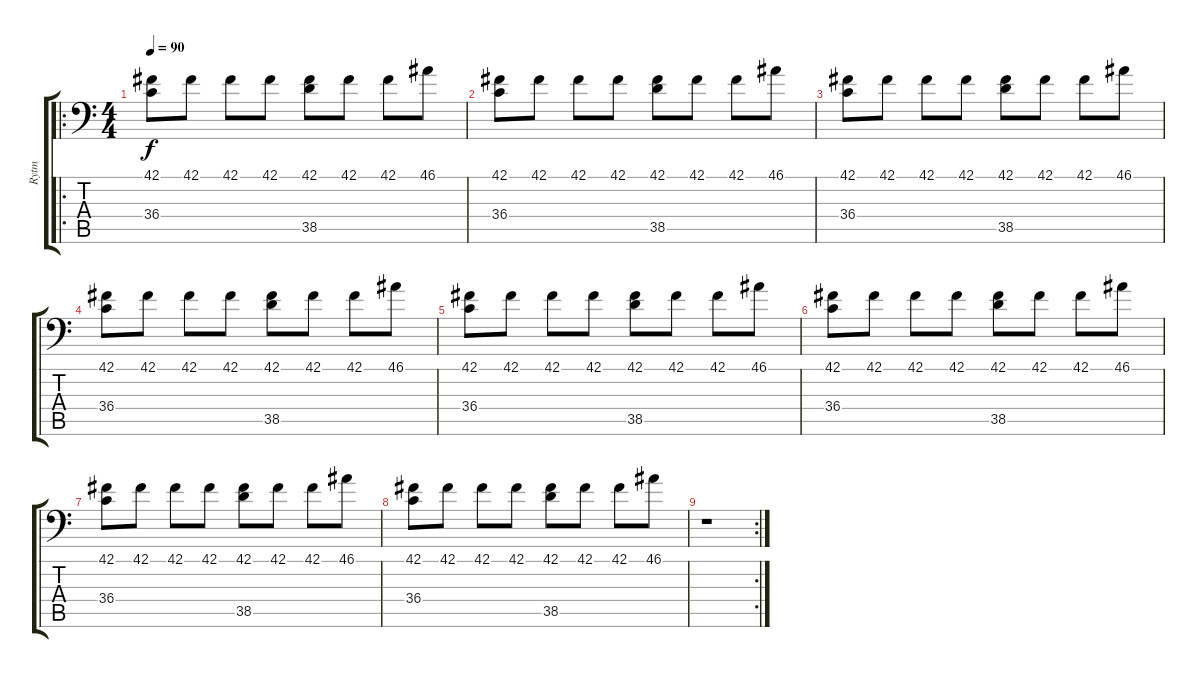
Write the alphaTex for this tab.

\track ("Rytm" "Rytm") {instrument acousticgrandpiano}
\staff {score tabs}
\tuning (C-1 C-1 C-1 C-1 C-1 C-1) {hide}
\ro
\ts (4 4)
\tempo 90
\clef f4
\ks c
(42.1 36.4).8{dy f} 42.1.8 42.1.8 42.1.8 (42.1 38.5).8 42.1.8 42.1.8 46.1.8 |
(42.1 36.4).8 42.1.8 42.1.8 42.1.8 (42.1 38.5).8 42.1.8 42.1.8 46.1.8 |
(42.1 36.4).8 42.1.8 42.1.8 42.1.8 (42.1 38.5).8 42.1.8 42.1.8 46.1.8 |
(42.1 36.4).8 42.1.8 42.1.8 42.1.8 (42.1 38.5).8 42.1.8 42.1.8 46.1.8 |
(42.1 36.4).8 42.1.8 42.1.8 42.1.8 (42.1 38.5).8 42.1.8 42.1.8 46.1.8 |
(42.1 36.4).8 42.1.8 42.1.8 42.1.8 (42.1 38.5).8 42.1.8 42.1.8 46.1.8 |
(42.1 36.4).8 42.1.8 42.1.8 42.1.8 (42.1 38.5).8 42.1.8 42.1.8 46.1.8 |
(42.1 36.4).8 42.1.8 42.1.8 42.1.8 (42.1 38.5).8 42.1.8 42.1.8 46.1.8 |
\rc 2
r.1
